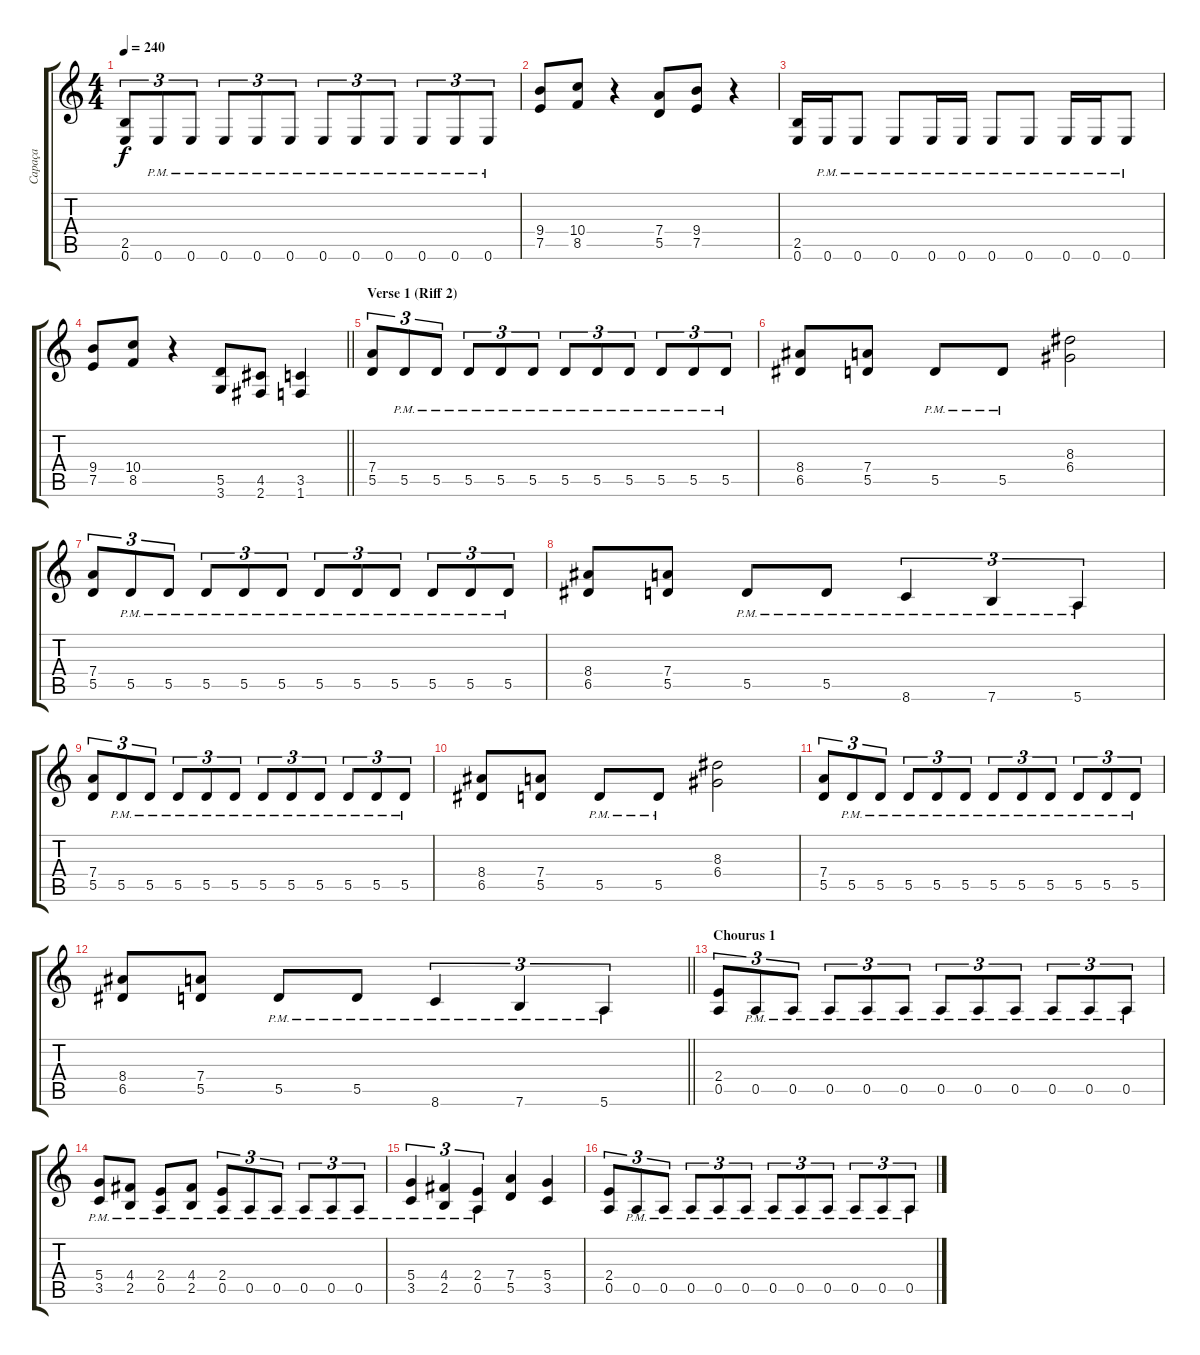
\track ("Capaça" "Capaça") {instrument distortionguitar}
\staff {score tabs}
\tuning (E4 B3 G3 D3 A2 E2) {hide}
\ts (4 4)
\tempo 240
\clef g2
\ks c
(2.5 0.6).8{tu (3 2) dy f} 0.6{pm}.8{tu (3 2)} 0.6{pm}.8{tu (3 2)} 0.6{pm}.8{tu (3 2)} 0.6{pm}.8{tu (3 2)} 0.6{pm}.8{tu (3 2)} 0.6{pm}.8{tu (3 2)} 0.6{pm}.8{tu (3 2)} 0.6{pm}.8{tu (3 2)} 0.6{pm}.8{tu (3 2)} 0.6{pm}.8{tu (3 2)} 0.6{pm}.8{tu (3 2)} |
(9.4 7.5).8 (10.4 8.5).8 r.4 (7.4 5.5).8 (9.4 7.5).8 r.4 |
(2.5 0.6).16 0.6{pm}.16 0.6{pm}.8 0.6{pm}.8 0.6{pm}.16 0.6{pm}.16 0.6{pm}.8 0.6{pm}.8 0.6{pm}.16 0.6{pm}.16 0.6{pm}.8 |
\barLineRight lightlight
(9.4 7.5).8 (10.4 8.5).8 r.4 (5.5 3.6).8 (4.5 2.6).8 (3.5 1.6).4 |
\section ("" "Verse 1 (Riff 2)")
(7.4 5.5).8{tu (3 2)} 5.5{pm}.8{tu (3 2)} 5.5{pm}.8{tu (3 2)} 5.5{pm}.8{tu (3 2)} 5.5{pm}.8{tu (3 2)} 5.5{pm}.8{tu (3 2)} 5.5{pm}.8{tu (3 2)} 5.5{pm}.8{tu (3 2)} 5.5{pm}.8{tu (3 2)} 5.5{pm}.8{tu (3 2)} 5.5{pm}.8{tu (3 2)} 5.5{pm}.8{tu (3 2)} |
(8.4 6.5).8 (7.4 5.5).8 5.5{pm}.8 5.5{pm}.8 (8.3 6.4).2 |
(7.4 5.5).8{tu (3 2)} 5.5{pm}.8{tu (3 2)} 5.5{pm}.8{tu (3 2)} 5.5{pm}.8{tu (3 2)} 5.5{pm}.8{tu (3 2)} 5.5{pm}.8{tu (3 2)} 5.5{pm}.8{tu (3 2)} 5.5{pm}.8{tu (3 2)} 5.5{pm}.8{tu (3 2)} 5.5{pm}.8{tu (3 2)} 5.5{pm}.8{tu (3 2)} 5.5{pm}.8{tu (3 2)} |
(8.4 6.5).8 (7.4 5.5).8 5.5{pm}.8 5.5{pm}.8 8.6{pm}.4{tu (3 2)} 7.6{pm}.4{tu (3 2)} 5.6{pm}.4{tu (3 2)} |
(7.4 5.5).8{tu (3 2)} 5.5{pm}.8{tu (3 2)} 5.5{pm}.8{tu (3 2)} 5.5{pm}.8{tu (3 2)} 5.5{pm}.8{tu (3 2)} 5.5{pm}.8{tu (3 2)} 5.5{pm}.8{tu (3 2)} 5.5{pm}.8{tu (3 2)} 5.5{pm}.8{tu (3 2)} 5.5{pm}.8{tu (3 2)} 5.5{pm}.8{tu (3 2)} 5.5{pm}.8{tu (3 2)} |
(8.4 6.5).8 (7.4 5.5).8 5.5{pm}.8 5.5{pm}.8 (8.3 6.4).2 |
(7.4 5.5).8{tu (3 2)} 5.5{pm}.8{tu (3 2)} 5.5{pm}.8{tu (3 2)} 5.5{pm}.8{tu (3 2)} 5.5{pm}.8{tu (3 2)} 5.5{pm}.8{tu (3 2)} 5.5{pm}.8{tu (3 2)} 5.5{pm}.8{tu (3 2)} 5.5{pm}.8{tu (3 2)} 5.5{pm}.8{tu (3 2)} 5.5{pm}.8{tu (3 2)} 5.5{pm}.8{tu (3 2)} |
\barLineRight lightlight
(8.4 6.5).8 (7.4 5.5).8 5.5{pm}.8 5.5{pm}.8 8.6{pm}.4{tu (3 2)} 7.6{pm}.4{tu (3 2)} 5.6{pm}.4{tu (3 2)} |
\section ("" "Chourus 1")
(2.4 0.5).8{tu (3 2)} 0.5{pm}.8{tu (3 2)} 0.5{pm}.8{tu (3 2)} 0.5{pm}.8{tu (3 2)} 0.5{pm}.8{tu (3 2)} 0.5{pm}.8{tu (3 2)} 0.5{pm}.8{tu (3 2)} 0.5{pm}.8{tu (3 2)} 0.5{pm}.8{tu (3 2)} 0.5{pm}.8{tu (3 2)} 0.5{pm}.8{tu (3 2)} 0.5{pm}.8{tu (3 2)} |
(5.4{pm} 3.5{pm}).8 (4.4{pm} 2.5{pm}).8 (2.4{pm} 0.5{pm}).8 (4.4{pm} 2.5{pm}).8 (2.4{pm} 0.5{pm}).8{tu (3 2)} 0.5{pm}.8{tu (3 2)} 0.5{pm}.8{tu (3 2)} 0.5{pm}.8{tu (3 2)} 0.5{pm}.8{tu (3 2)} 0.5{pm}.8{tu (3 2)} |
(5.4{pm} 3.5{pm}).4{tu (3 2)} (4.4{pm} 2.5{pm}).4{tu (3 2)} (2.4{pm} 0.5{pm}).4{tu (3 2)} (7.4 5.5).4 (5.4 3.5).4 |
(2.4 0.5).8{tu (3 2)} 0.5{pm}.8{tu (3 2)} 0.5{pm}.8{tu (3 2)} 0.5{pm}.8{tu (3 2)} 0.5{pm}.8{tu (3 2)} 0.5{pm}.8{tu (3 2)} 0.5{pm}.8{tu (3 2)} 0.5{pm}.8{tu (3 2)} 0.5{pm}.8{tu (3 2)} 0.5{pm}.8{tu (3 2)} 0.5{pm}.8{tu (3 2)} 0.5{pm}.8{tu (3 2)}
